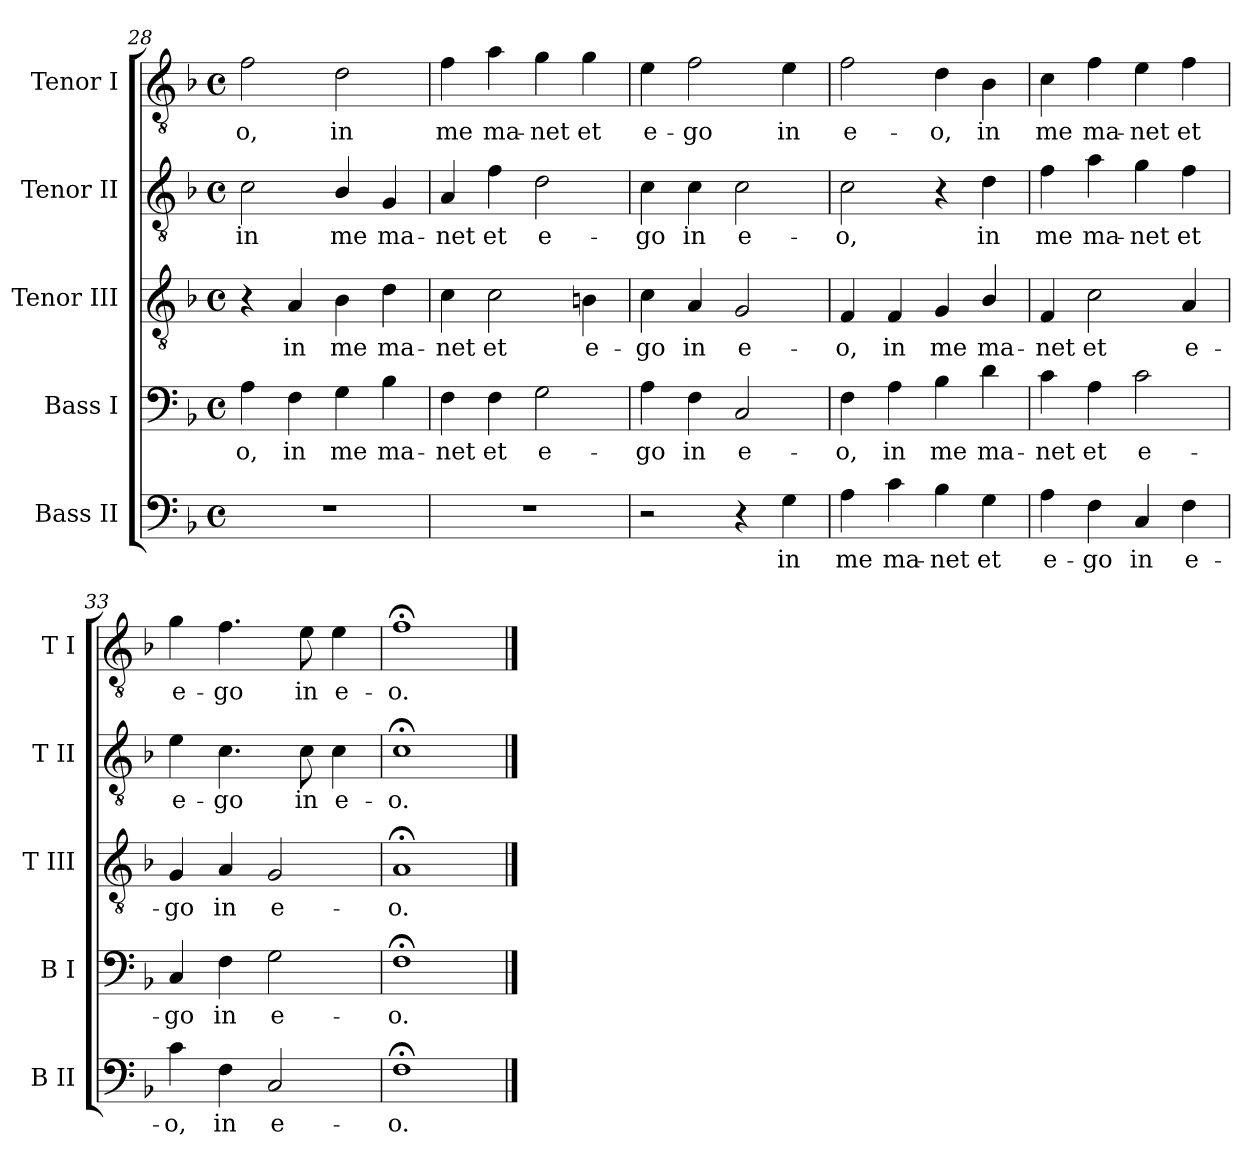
**kern	**text	**kern	**text	**kern	**text	**kern	**text	**kern	**text
*part5	*part5	*part4	*part4	*part3	*part3	*part2	*part2	*part1	*part1
*staff5	*staff5	*staff4	*staff4	*staff3	*staff3	*staff2	*staff2	*staff1	*staff1
*I"Bass II	*	*I"Bass I	*	*I"Tenor III	*	*I"Tenor II	*	*I"Tenor I	*
*I'B II	*	*I'B I	*	*I'T III	*	*I'T II	*	*I'T I	*
!!LO:LB:g=z
*clefF4	*	*clefF4	*	*clefGv2	*	*clefGv2	*	*clefGv2	*
*k[b-]	*	*k[b-]	*	*k[b-]	*	*k[b-]	*	*k[b-]	*
*F:	*	*F:	*	*F:	*	*F:	*	*F:	*
*M4/4	*	*M4/4	*	*M4/4	*	*M4/4	*	*M4/4	*
*met(c)	*	*met(c)	*	*met(c)	*	*met(c)	*	*met(c)	*
=28	=28	=28	=28	=28	=28	=28	=28	=28	=28
!	!	!	!LO:LY:b	!	!	!	!LO:LY:b	!	!LO:LY:b
1r	.	4A	-o,	4r	.	2c	in	2f	-o,
!	!	!	!LO:LY:b	!	!LO:LY:b	!	!	!	!
.	.	4F	in	4A	in	.	.	.	.
!	!	!	!LO:LY:b	!	!LO:LY:b	!	!LO:LY:b	!	!LO:LY:b
.	.	4G	me	4B-	me	4B-/	me	2d	in
!	!	!	!LO:LY:b	!	!LO:LY:b	!	!LO:LY:b	!	!
.	.	4B-	ma-	4d	ma-	4G	ma-	.	.
=29	=29	=29	=29	=29	=29	=29	=29	=29	=29
!	!	!	!LO:LY:b	!	!LO:LY:b	!	!LO:LY:b	!	!LO:LY:b
1r	.	4F	-net	4c	-net	4A	-net	4f	me
!	!	!	!LO:LY:b	!	!LO:LY:b	!	!LO:LY:b	!	!LO:LY:b
.	.	4F	et	2c	et	4f	et	4a	ma-
!	!	!	!LO:LY:b	!	!	!	!LO:LY:b	!	!LO:LY:b
.	.	2G	e-	.	.	2d	e-	4g	-net
!	!	!	!	!	!LO:LY:b	!	!	!	!LO:LY:b
.	.	.	.	4Bn	e-	.	.	4g	et
=30	=30	=30	=30	=30	=30	=30	=30	=30	=30
!	!	!	!LO:LY:b	!	!LO:LY:b	!	!LO:LY:b	!	!LO:LY:b
2r	.	4A	-go	4c	-go	4c	-go	4e	e-
!	!	!	!LO:LY:b	!	!LO:LY:b	!	!LO:LY:b	!	!LO:LY:b
.	.	4F	in	4A	in	4c	in	2f	-go
!	!	!	!LO:LY:b	!	!LO:LY:b	!	!LO:LY:b	!	!
4r	.	2C	e-	2G	e-	2c	e-	.	.
!	!LO:LY:b	!	!	!	!	!	!	!	!LO:LY:b
4G	in	.	.	.	.	.	.	4e	in
=31	=31	=31	=31	=31	=31	=31	=31	=31	=31
!	!LO:LY:b	!	!LO:LY:b	!	!LO:LY:b	!	!LO:LY:b	!	!LO:LY:b
4A	me	4F	-o,	4F	-o,	2c	-o,	2f	e-
!	!LO:LY:b	!	!LO:LY:b	!	!LO:LY:b	!	!	!	!
4c	ma-	4A	in	4F	in	.	.	.	.
!	!LO:LY:b	!	!LO:LY:b	!	!LO:LY:b	!	!	!	!LO:LY:b
4B-	-net	4B-	me	4G	me	4r	.	4d	-o,
!	!LO:LY:b	!	!LO:LY:b	!	!LO:LY:b	!	!LO:LY:b	!	!LO:LY:b
4G	et	4d	ma-	4B-/	ma-	4d	in	4B-	in
=32	=32	=32	=32	=32	=32	=32	=32	=32	=32
!	!LO:LY:b	!	!LO:LY:b	!	!LO:LY:b	!	!LO:LY:b	!	!LO:LY:b
4A	e-	4c	-net	4F	-net	4f	me	4c	me
!	!LO:LY:b	!	!LO:LY:b	!	!LO:LY:b	!	!LO:LY:b	!	!LO:LY:b
4F	-go	4A	et	2c	et	4a	ma-	4f	ma-
!	!LO:LY:b	!	!LO:LY:b	!	!	!	!LO:LY:b	!	!LO:LY:b
4C	in	2c	e-	.	.	4g	-net	4e	-net
!	!LO:LY:b	!	!	!	!LO:LY:b	!	!LO:LY:b	!	!LO:LY:b
4F	e-	.	.	4A	e-	4f	et	4f	et
=33	=33	=33	=33	=33	=33	=33	=33	=33	=33
!	!LO:LY:b	!	!LO:LY:b	!	!LO:LY:b	!	!LO:LY:b	!	!LO:LY:b
4c	-o,	4C	-go	4G	-go	4e	e-	4g	e-
!	!LO:LY:b	!	!LO:LY:b	!	!LO:LY:b	!	!LO:LY:b	!	!LO:LY:b
4F	in	4F	in	4A	in	4.c	-go	4.f	-go
!	!LO:LY:b	!	!LO:LY:b	!	!LO:LY:b	!	!	!	!
2C	e-	2G	e-	2G	e-	.	.	.	.
!	!	!	!	!	!	!	!LO:LY:b	!	!LO:LY:b
.	.	.	.	.	.	8c	in	8e	in
!	!	!	!	!	!	!	!LO:LY:b	!	!LO:LY:b
.	.	.	.	.	.	4c	e-	4e	e-
=34	=34	=34	=34	=34	=34	=34	=34	=34	=34
!	!LO:LY:b	!	!LO:LY:b	!	!LO:LY:b	!	!LO:LY:b	!	!LO:LY:b
1F;<	-o.	1F;<	-o.	1A;<	-o.	1c;<	-o.	1f;<	-o.
==	==	==	==	==	==	==	==	==	==
*-	*-	*-	*-	*-	*-	*-	*-	*-	*-
